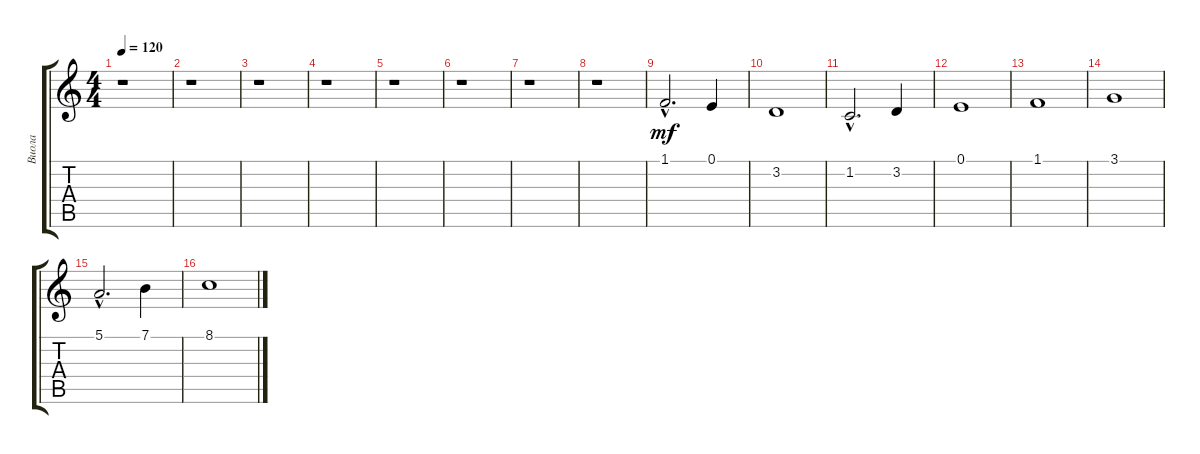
\track ("Виола" "Виола") {instrument viola}
\staff {score tabs}
\tuning (E4 B3 G3 D3 A2 E2) {hide}
\ts (4 4)
\tempo 120
\clef g2
\ks c
r.1{dy f} |
r.1 |
r.1 |
r.1 |
r.1 |
r.1 |
r.1 |
r.1 |
1.1{hac}.2{d dy mf volume 10} 0.1.4 |
3.2.1 |
1.2{hac}.2{d} 3.2.4 |
0.1.1 |
1.1.1 |
3.1.1 |
5.1{hac}.2{d} 7.1.4 |
8.1.1
